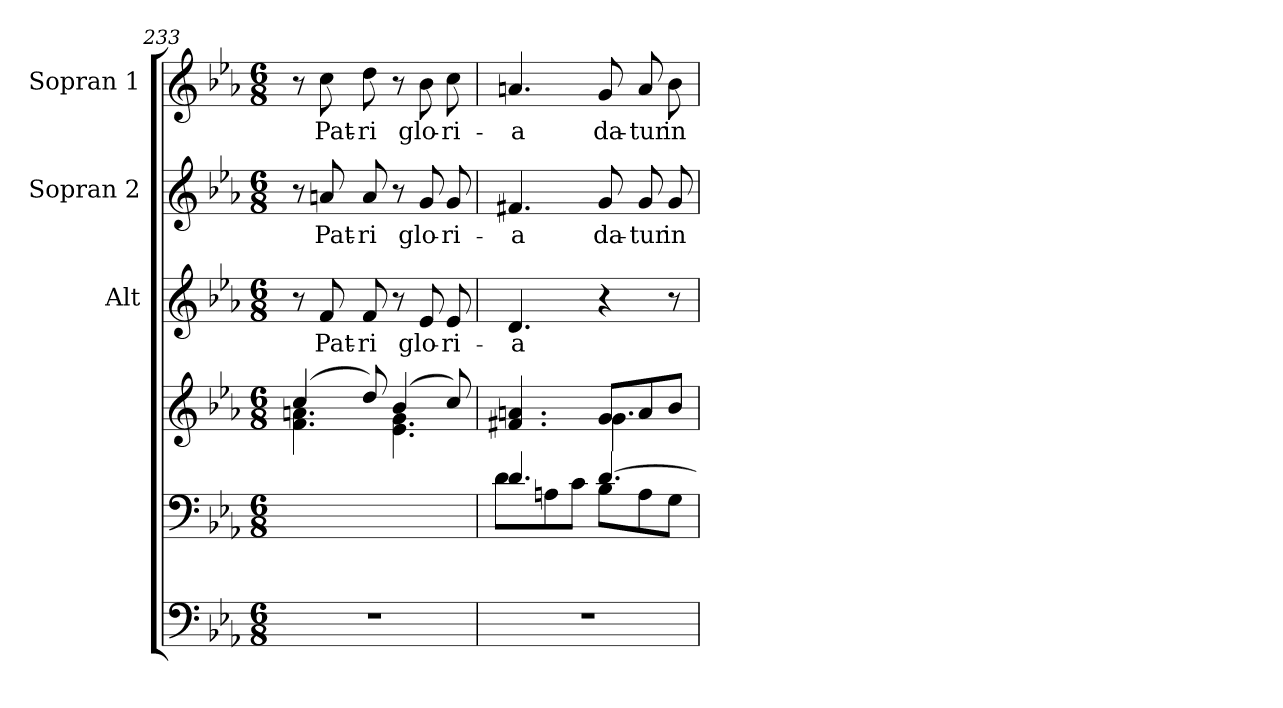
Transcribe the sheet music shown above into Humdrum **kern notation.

**kern	**kern	**kern	**kern	**text	**kern	**text	**kern	**text
*part5	*part4	*part4	*part3	*part3	*part2	*part2	*part1	*part1
*staff6	*staff5	*staff4	*staff3	*staff3	*staff2	*staff2	*staff1	*staff1
*	*	*	*I"Alt	*	*I"Sopran 2	*	*I"Sopran 1	*
*	*	*	*I'A.	*	*I'S. 2	*	*I'S. 1	*
*clefF4	*clefF4	*clefG2	*clefG2	*	*clefG2	*	*clefG2	*
*k[b-e-a-]	*k[b-e-a-]	*k[b-e-a-]	*k[b-e-a-]	*	*k[b-e-a-]	*	*k[b-e-a-]	*
*E-:	*E-:	*E-:	*E-:	*	*E-:	*	*E-:	*
*M6/8	*M6/8	*M6/8	*M6/8	*	*M6/8	*	*M6/8	*
=233	=233	=233	=233	=233	=233	=233	=233	=233
*	*	*^	*	*	*	*	*	*
2.r	2.ryy	(4cc/	4.f\ 4.an\	8r	.	8r	.	8r	.
!	!	!	!	!	!LO:LY:b	!	!LO:LY:b	!	!LO:LY:b
.	.	.	.	8f/	Pat-	8an/	Pat-	8cc\	Pat-
!	!	!	!	!	!LO:LY:b	!	!LO:LY:b	!	!LO:LY:b
.	.	8dd/)	.	8f/	-ri	8a/	-ri	8dd\	-ri
.	.	(4b-/	4.e-\ 4.g\	8r	.	8r	.	8r	.
!	!	!	!	!	!LO:LY:b	!	!LO:LY:b	!	!LO:LY:b
.	.	.	.	8e-/	glo-	8g/	glo-	8b-\	glo-
!	!	!	!	!	!LO:LY:b	!	!LO:LY:b	!	!LO:LY:b
.	.	8cc/)	.	8e-/	-ri-	8g/	-ri-	8cc\	-ri-
=234	=234	=234	=234	=234	=234	=234	=234	=234	=234
*	*^	*	*	*	*	*	*	*	*
!	!	!	!	!	!	!LO:LY:b	!	!LO:LY:b	!	!LO:LY:b
2.r	4.d/	8d\L	4.f#X/ 4.an/	4.g\yy	4.d/	-a	4.f#X/	-a	4.an/	-a
.	.	8An\	.	.	.	.	.	.	.	.
.	.	8c\J	.	.	.	.	.	.	.	.
!	!	!	!	!	!	!	!	!LO:LY:b	!	!LO:LY:b
.	[>4.d/	8B-\L	8g/L	4.g\	4r	.	8g/	da-	8g/	da-
!	!	!	!	!	!	!	!	!LO:LY:b	!	!LO:LY:b
.	.	8A\	8a/	.	.	.	8g/	-tur	8a/	-tur
!	!	!	!	!	!	!	!	!LO:LY:b	!	!LO:LY:b
.	.	8G\J	8b-/J	.	8r	.	8g/	in-	8b-\	in-
*	*v	*v	*	*	*	*	*	*	*	*
*	*	*v	*v	*	*	*	*	*	*
=	=	=	=	=	=	=	=	=
*-	*-	*-	*-	*-	*-	*-	*-	*-
